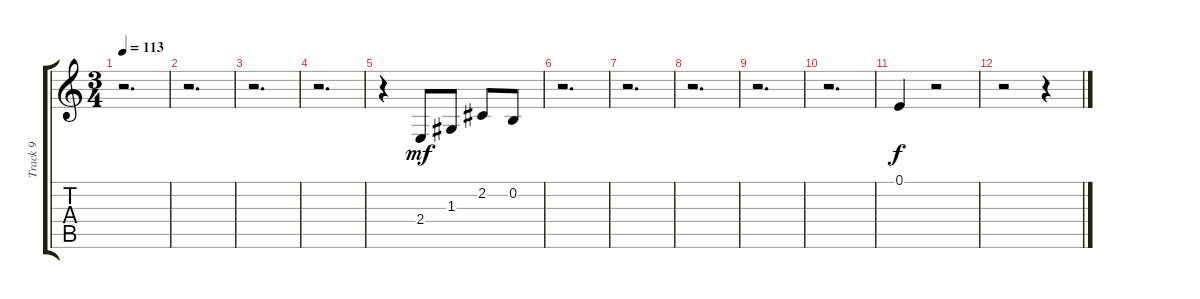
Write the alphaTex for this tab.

\track ("Track 9" "Track 9") {instrument orchestrahit}
\staff {score tabs}
\tuning (E4 B3 G3 D3 A2 E2) {hide}
\ts (3 4)
\tempo 113
\clef g2
\ks c
r.2{d dy f} |
r.2{d} |
r.2{d} |
r.2{d} |
r.4 2.4.8{dy mf} 1.3.8 2.2.8 0.2.8 |
r.2{d} |
r.2{d} |
r.2{d} |
r.2{d} |
r.2{d} |
0.1.4{dy f} r.2 |
r.2 r.4
